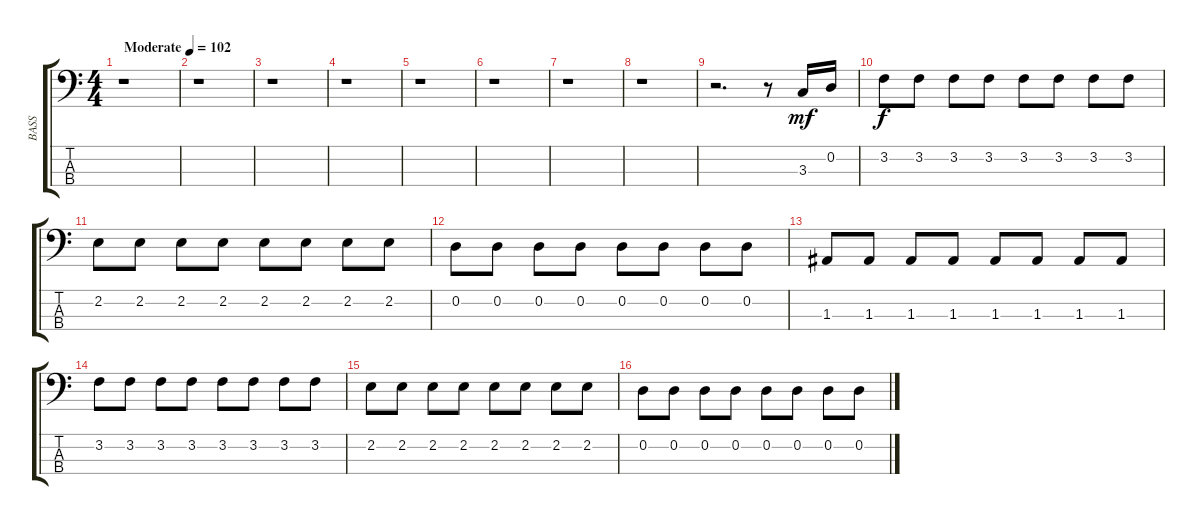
\track ("BASS" "BASS") {instrument electricbassfinger}
\staff {score tabs}
\tuning (G2 D2 A1 E1) {hide}
\ts (4 4)
\tempo (102 "Moderate")
\clef f4
\ks c
r.1{dy mf instrument electricbassfinger} |
r.1 |
r.1 |
r.1 |
r.1 |
r.1 |
r.1 |
r.1 |
r.2{d} r.8 3.3.16 0.2.16 |
3.2.8{dy f} 3.2.8 3.2.8 3.2.8 3.2.8 3.2.8 3.2.8 3.2.8 |
2.2.8 2.2.8 2.2.8 2.2.8 2.2.8 2.2.8 2.2.8 2.2.8 |
0.2.8 0.2.8 0.2.8 0.2.8 0.2.8 0.2.8 0.2.8 0.2.8 |
1.3.8 1.3.8 1.3.8 1.3.8 1.3.8 1.3.8 1.3.8 1.3.8 |
3.2.8 3.2.8 3.2.8 3.2.8 3.2.8 3.2.8 3.2.8 3.2.8 |
2.2.8 2.2.8 2.2.8 2.2.8 2.2.8 2.2.8 2.2.8 2.2.8 |
0.2.8 0.2.8 0.2.8 0.2.8 0.2.8 0.2.8 0.2.8 0.2.8
